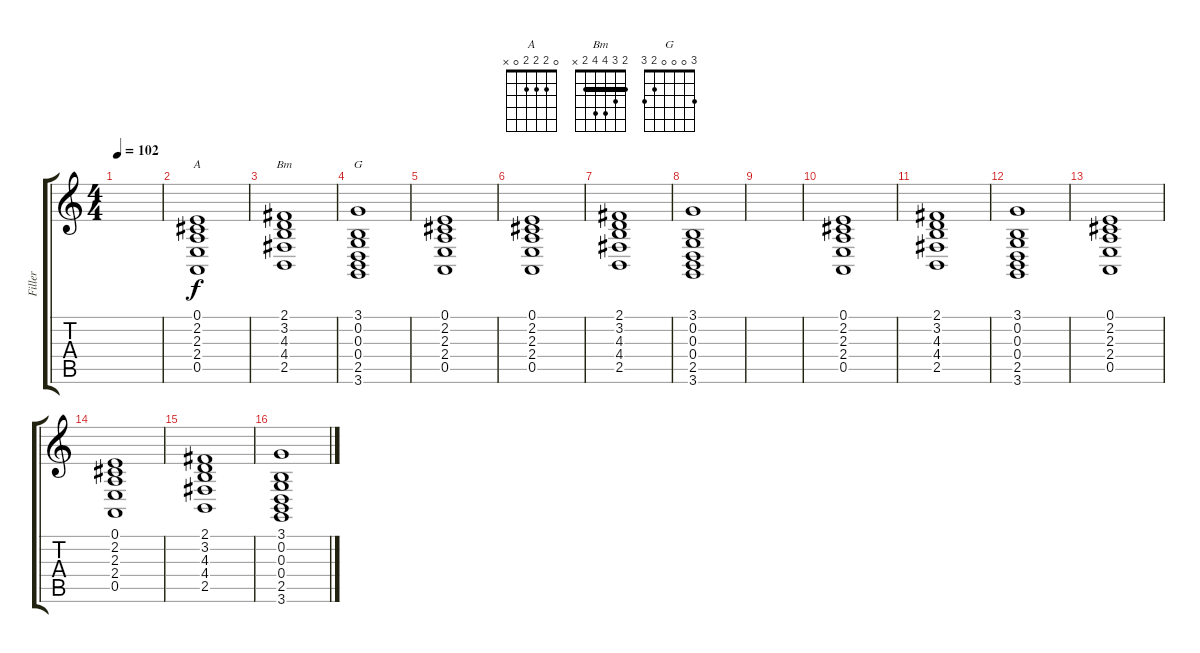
\track ("Filler" "Filler") {instrument synthstrings2}
\staff {score tabs}
\tuning (E4 B3 G3 D3 A2 E2) {hide}
\chord ("A" 0 2 2 2 0 x)
\chord ("Bm" 2 3 4 4 2 x) {barre 2}
\chord ("G" 3 0 0 0 2 3)
\ts (4 4)
\tempo 102
\clef g2
\ks c
|
(0.1 2.2 2.3 2.4 0.5).1{ch "A"} |
(2.1 3.2 4.3 4.4 2.5).1{ch "Bm"} |
(3.1 0.2 0.3 0.4 2.5 3.6).1{ch "G"} |
(0.1 2.2 2.3 2.4 0.5).1 |
(0.1 2.2 2.3 2.4 0.5).1 |
(2.1 3.2 4.3 4.4 2.5).1 |
(3.1 0.2 0.3 0.4 2.5 3.6).1 |
|
(0.1 2.2 2.3 2.4 0.5).1 |
(2.1 3.2 4.3 4.4 2.5).1 |
(3.1 0.2 0.3 0.4 2.5 3.6).1 |
(0.1 2.2 2.3 2.4 0.5).1 |
(0.1 2.2 2.3 2.4 0.5).1 |
(2.1 3.2 4.3 4.4 2.5).1 |
(3.1 0.2 0.3 0.4 2.5 3.6).1
